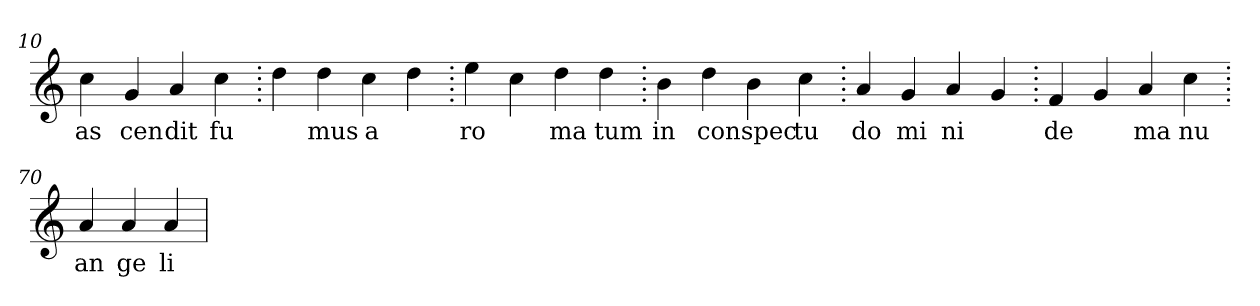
**kern	**text
*part1	*part1
*staff1	*staff1
*clefG2	*
=10.	=10.
4cc	as
4g	cen
4a	dit
4cc	fu
=20.	=20.
4dd	.
4dd	mus
4cc	a
4dd	.
=30.	=30.
4ee	ro
4cc	.
4dd	ma
4dd	tum
=40.	=40.
4b	in
4dd	con
4b	spec
4cc	tu
=50.	=50.
4a	do
4g	mi
4a	ni
4g	.
=60.	=60.
4f	de
4g	.
4a	ma
4cc	nu
=70.	=70.
4a	an
4a	ge
4a	li
=	=
*-	*-
